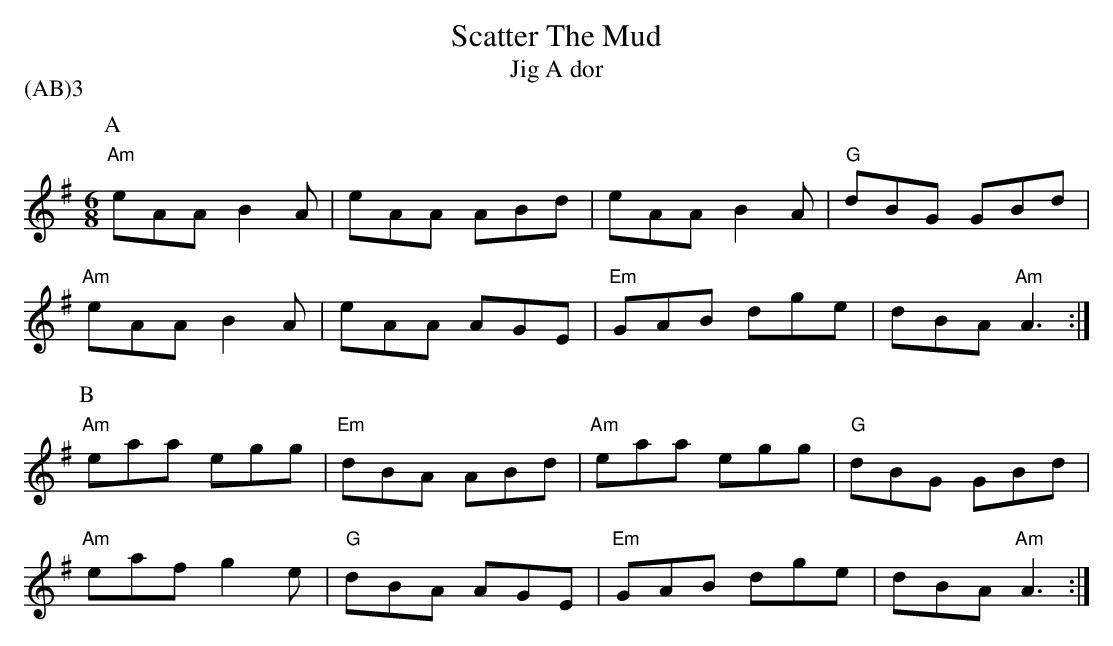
X:1
T: Scatter The Mud
T: Jig A dor
P:(AB)3
M: 6/8
L: 1/8
K: Ador
[P:A]"Am"eAA B2A|eAA ABd|eAA B2 A|"G"dBG GBd|
"Am"eAA B2A|eAA AGE|"Em"GAB dge|dBA "Am"A3:|
[P:B]"Am"eaa egg|"Em"dBA ABd|"Am"eaa egg|"G"dBG GBd|
"Am"eaf g2e|"G"dBA AGE|"Em"GAB dge|dBA "Am"A3:|
